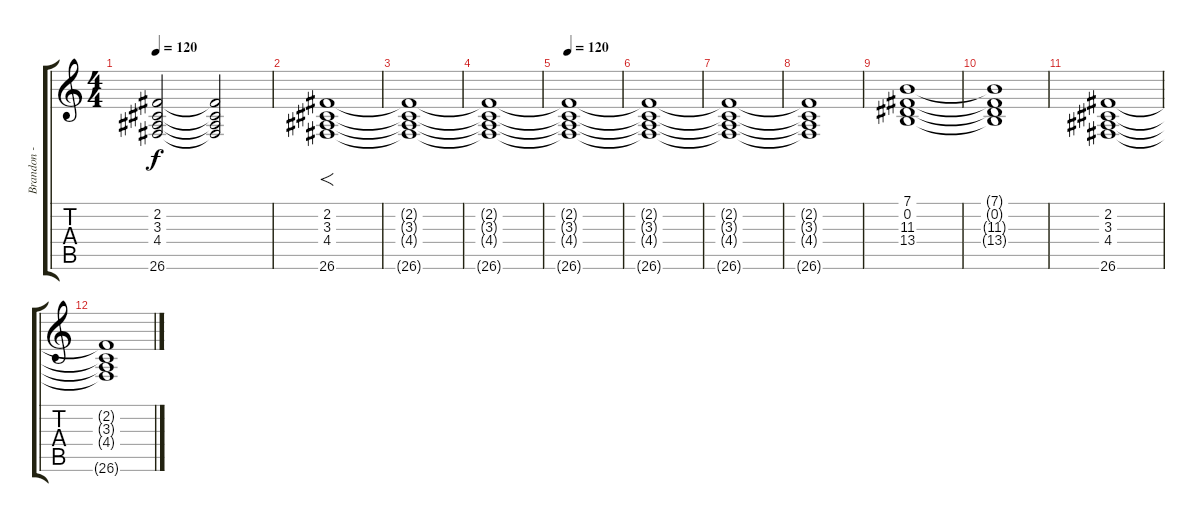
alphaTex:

\track ("Brandon - Piano" "Brandon - ") {instrument acousticgrandpiano}
\staff {score tabs}
\tuning (E4 B3 G3 D3 A2 E2) {hide}
\ts (4 4)
\tempo 120
\clef g2
\ks c
(2.2 3.3 4.4 26.6).2{dy f} (2.2{t} 3.3{t} 4.4{t} 26.6{t}).2 |
(2.2 3.3 4.4 26.6).1{f volume 14 instrument stringensemble1} |
(2.2{t} 3.3{t} 4.4{t} 26.6{t}).1 |
(2.2{t} 3.3{t} 4.4{t} 26.6{t}).1 |
\tempo 120
(2.2{t} 3.3{t} 4.4{t} 26.6{t}).1 |
(2.2{t} 3.3{t} 4.4{t} 26.6{t}).1 |
(2.2{t} 3.3{t} 4.4{t} 26.6{t}).1 |
(2.2{t} 3.3{t} 4.4{t} 26.6{t}).1 |
(7.1 0.2 11.3 13.4).1 |
(7.1{t} 0.2{t} 11.3{t} 13.4{t}).1 |
(2.2 3.3 4.4 26.6).1 |
(2.2{t} 3.3{t} 4.4{t} 26.6{t}).1
